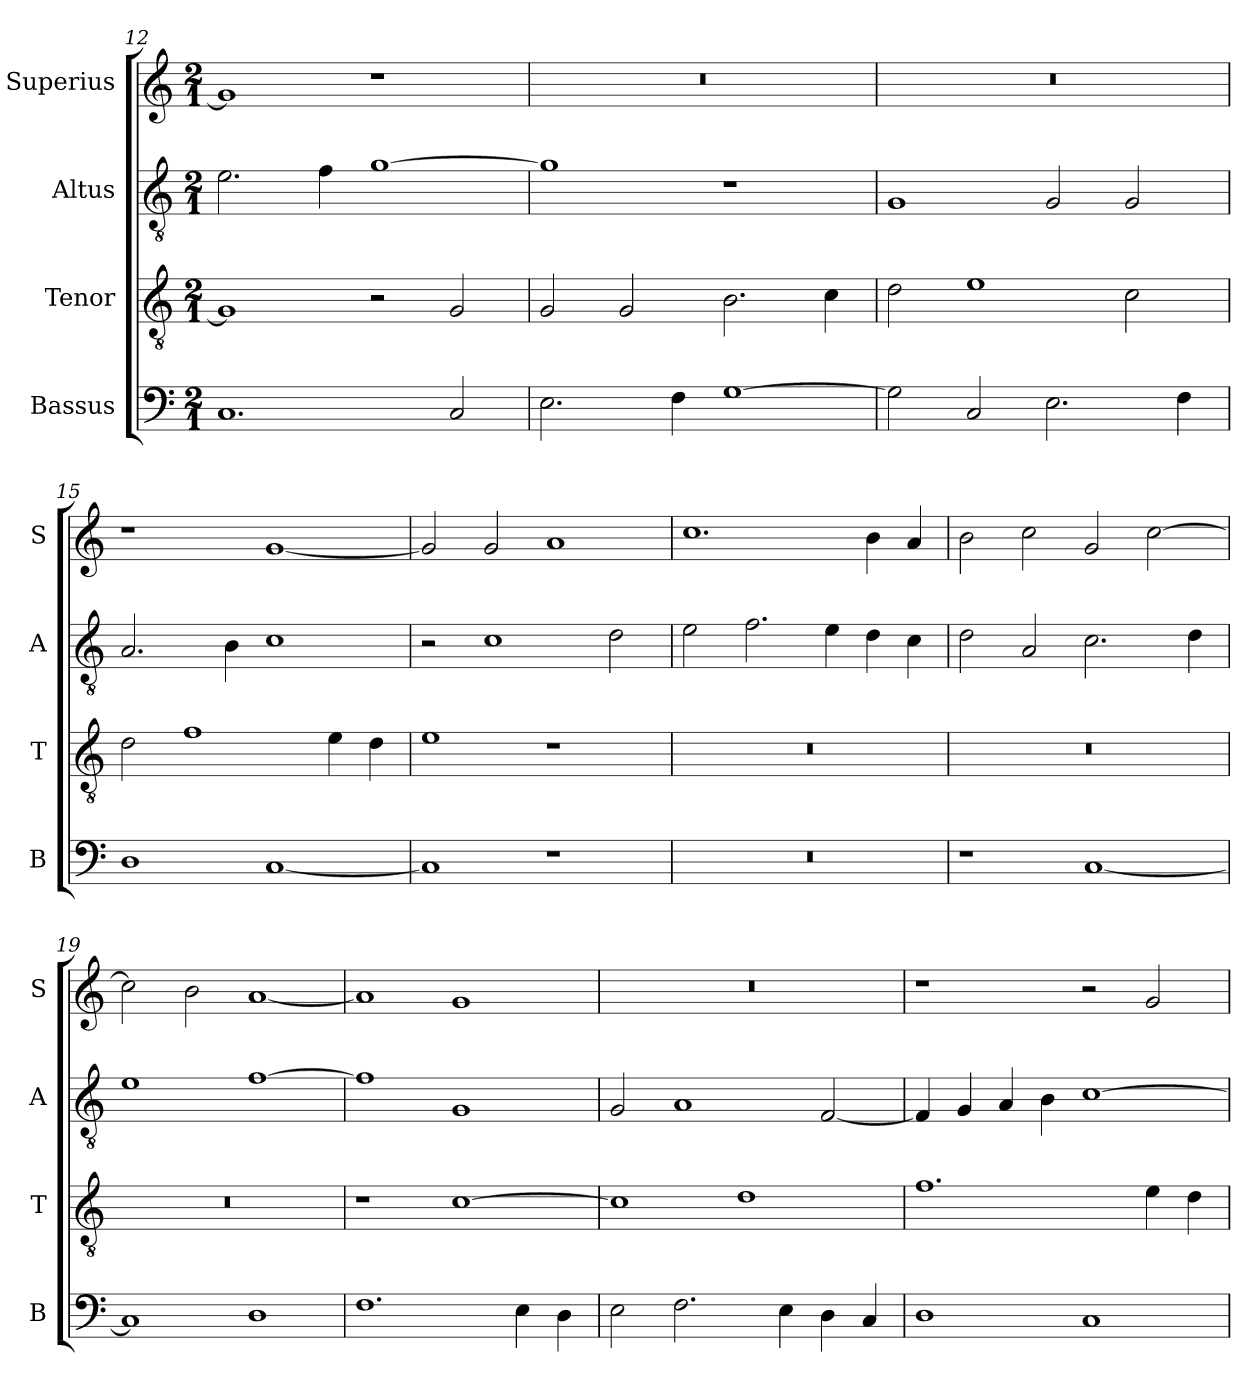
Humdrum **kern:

**kern	**kern	**kern	**kern
*part4	*part3	*part2	*part1
*staff4	*staff3	*staff2	*staff1
*I"Bassus	*I"Tenor	*I"Altus	*I"Superius
*I'B	*I'T	*I'A	*I'S
*clefF4	*clefGv2	*clefGv2	*clefG2
*k[]	*k[]	*k[]	*k[]
*C:	*C:	*C:	*C:
*M2/1	*M2/1	*M2/1	*M2/1
=12	=12	=12	=12
1.C	1G]	2.e	1g]
.	.	4f	.
.	2r	[1g	1r
2C	2G	.	.
=13	=13	=13	=13
2.E	2G	1g]	0r
.	2G	.	.
4F	.	.	.
[1G	2.B	1r	.
.	4c	.	.
=14	=14	=14	=14
2G]	2d	1G	0r
2C	1e	.	.
2.E	.	2G	.
.	2c	2G	.
4F	.	.	.
=15	=15	=15	=15
1D	2d	2.A	1r
.	1f	.	.
.	.	4B	.
[1C	.	1c	[1g
.	4e	.	.
.	4d	.	.
=16	=16	=16	=16
1C]	1e	2r	2g]
.	.	1c	2g
1r	1r	.	1a
.	.	2d	.
=17	=17	=17	=17
0r	0r	2e	1.cc
.	.	2.f	.
.	.	4e	.
.	.	4d	4b
.	.	4c	4a
=18	=18	=18	=18
1r	0r	2d	2b
.	.	2A	2cc
[1C	.	2.c	2g
.	.	.	[2cc
.	.	4d	.
=19	=19	=19	=19
1C]	0r	1e	2cc]
.	.	.	2b
1D	.	[1f	[1a
=20	=20	=20	=20
1.F	1r	1f]	1a]
.	[1c	1G	1g
4E	.	.	.
4D	.	.	.
=21	=21	=21	=21
2E	1c]	2G	0r
2.F	.	1A	.
.	1d	.	.
4E	.	.	.
4D	.	[2F	.
4C	.	.	.
=22	=22	=22	=22
1D	1.f	4F]	1r
.	.	4G	.
.	.	4A	.
.	.	4B	.
1C	.	[1c	2r
.	4e	.	2g
.	4d	.	.
=	=	=	=
*-	*-	*-	*-
